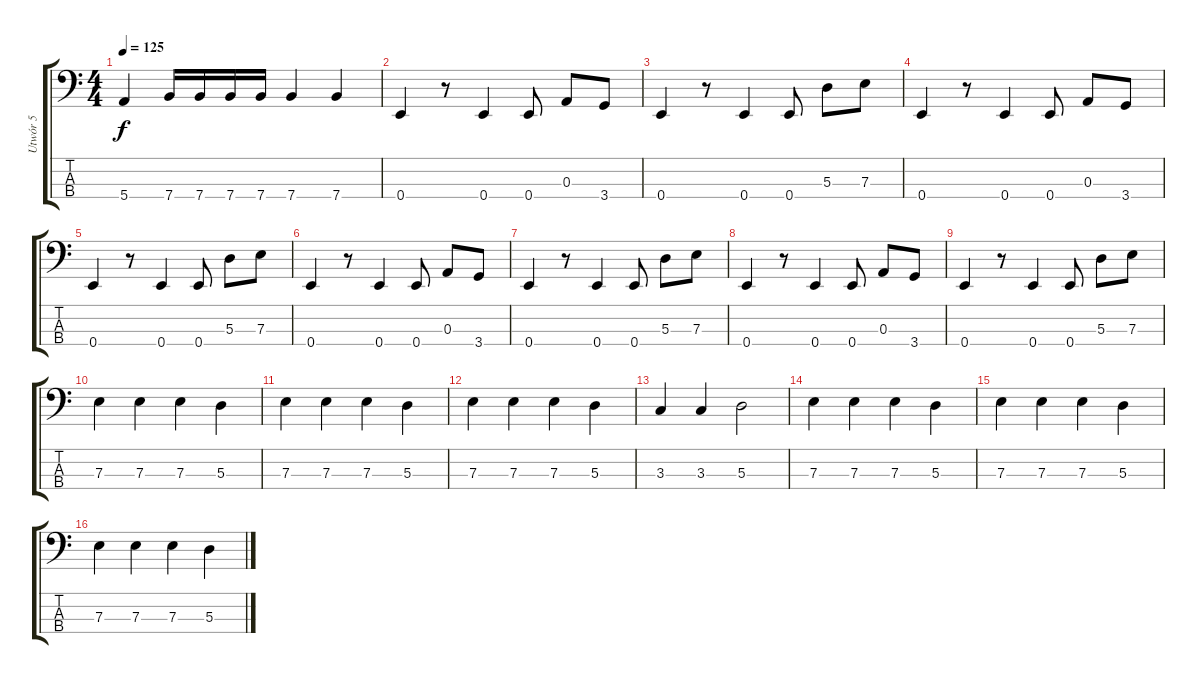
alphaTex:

\track ("Utwór 5" "Utwór 5") {instrument electricbassfinger}
\staff {score tabs}
\tuning (G2 D2 A1 E1) {hide}
\ts (4 4)
\tempo 125
\clef f4
\ks c
5.4.4{dy f} 7.4.16 7.4.16 7.4.16 7.4.16 7.4.4 7.4.4 |
0.4.4 r.8 0.4.4 0.4.8 0.3.8 3.4.8 |
0.4.4 r.8 0.4.4 0.4.8 5.3.8 7.3.8 |
0.4.4 r.8 0.4.4 0.4.8 0.3.8 3.4.8 |
0.4.4 r.8 0.4.4 0.4.8 5.3.8 7.3.8 |
0.4.4 r.8 0.4.4 0.4.8 0.3.8 3.4.8 |
0.4.4 r.8 0.4.4 0.4.8 5.3.8 7.3.8 |
0.4.4 r.8 0.4.4 0.4.8 0.3.8 3.4.8 |
0.4.4 r.8 0.4.4 0.4.8 5.3.8 7.3.8 |
7.3.4 7.3.4 7.3.4 5.3.4 |
7.3.4 7.3.4 7.3.4 5.3.4 |
7.3.4 7.3.4 7.3.4 5.3.4 |
3.3.4 3.3.4 5.3.2 |
7.3.4 7.3.4 7.3.4 5.3.4 |
7.3.4 7.3.4 7.3.4 5.3.4 |
7.3.4 7.3.4 7.3.4 5.3.4
